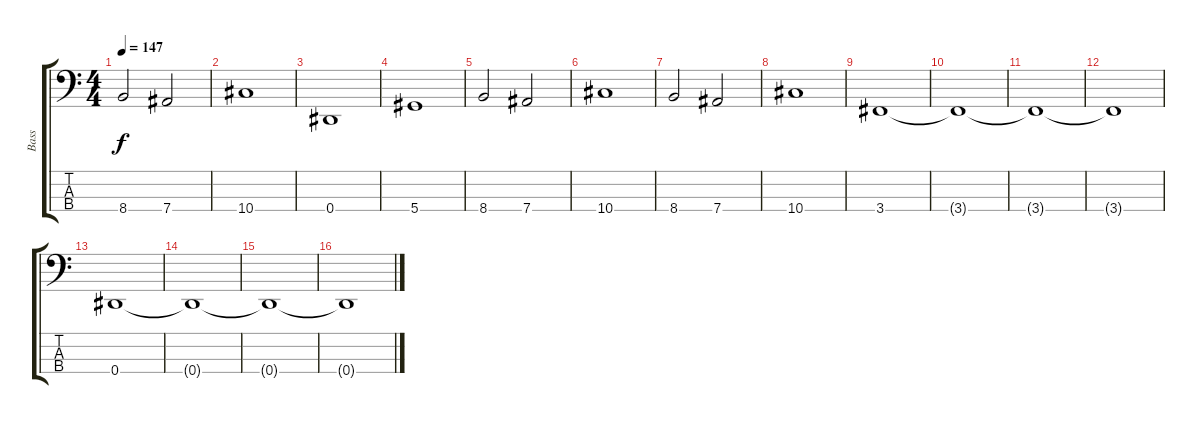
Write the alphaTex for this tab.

\track ("Bass" "Bass") {instrument electricbassfinger}
\staff {score tabs}
\tuning (Gb2 Db2 Ab1 Eb1) {hide}
\ts (4 4)
\tempo 147
\clef f4
\ks c
8.4.2{dy f} 7.4.2 |
10.4.1 |
0.4.1 |
5.4.1 |
8.4.2 7.4.2 |
10.4.1 |
8.4.2 7.4.2 |
10.4.1 |
3.4.1 |
3.4{t}.1 |
3.4{t}.1 |
3.4{t}.1 |
0.4.1 |
0.4{t}.1 |
0.4{t}.1 |
0.4{t}.1
